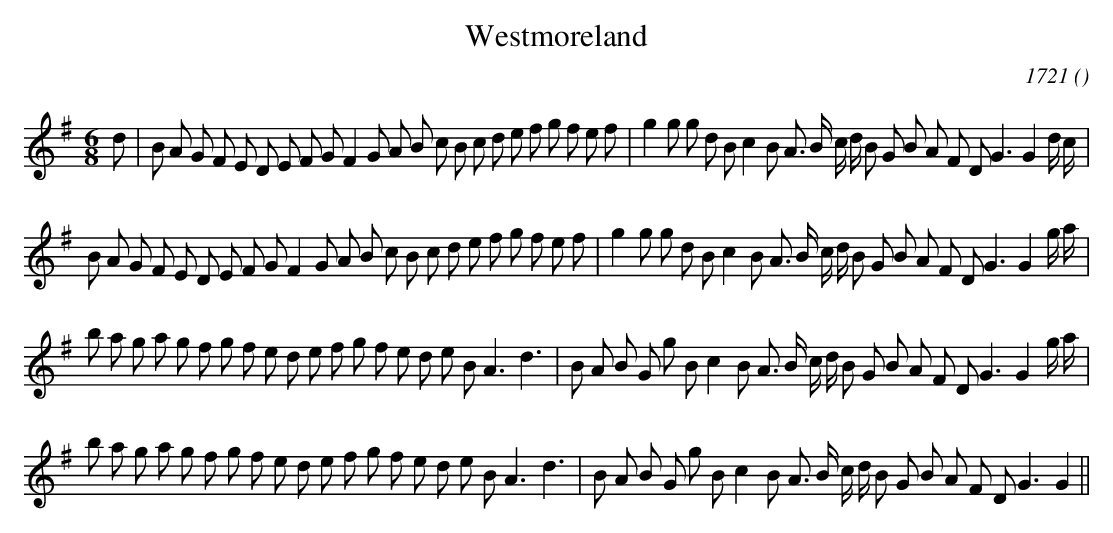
X:1
T: Westmoreland
C:1721
O:
M:6/8
K:G
K:G
M:6/8
L:1/16
d2 |B2 A2 G2 F2 E2 D2 E2 F2 G2 F4 G2 A2 B2 c2 B2 c2 d2 e2 f2 g2 f2 e2 f2 |g4 g2 g2 d2 B2 c4 B2 A3 B c d B2 G2 B2 A2 F2 D2 G6G4 d c |
B2 A2 G2 F2 E2 D2 E2 F2 G2 F4 G2 A2 B2 c2 B2 c2 d2 e2 f2 g2 f2 e2 f2 |g4 g2 g2 d2 B2 c4 B2 A3 B c d B2 G2 B2 A2 F2 D2 G6G4 g a |
b2 a2 g2 a2 g2 f2 g2 f2 e2 d2 e2 f2 g2 f2 e2 d2 e2 B2 A6 d6 |B2 A2 B2 G2 g2 B2 c4 B2 A3 B c d B2 G2 B2 A2 F2 D2 G6G4 g a |
b2 a2 g2 a2 g2 f2 g2 f2 e2 d2 e2 f2 g2 f2 e2 d2 e2 B2 A6 d6 |B2 A2 B2 G2 g2 B2 c4 B2 A3 B c d B2 G2 B2 A2 F2 D2 G6G4 ||
